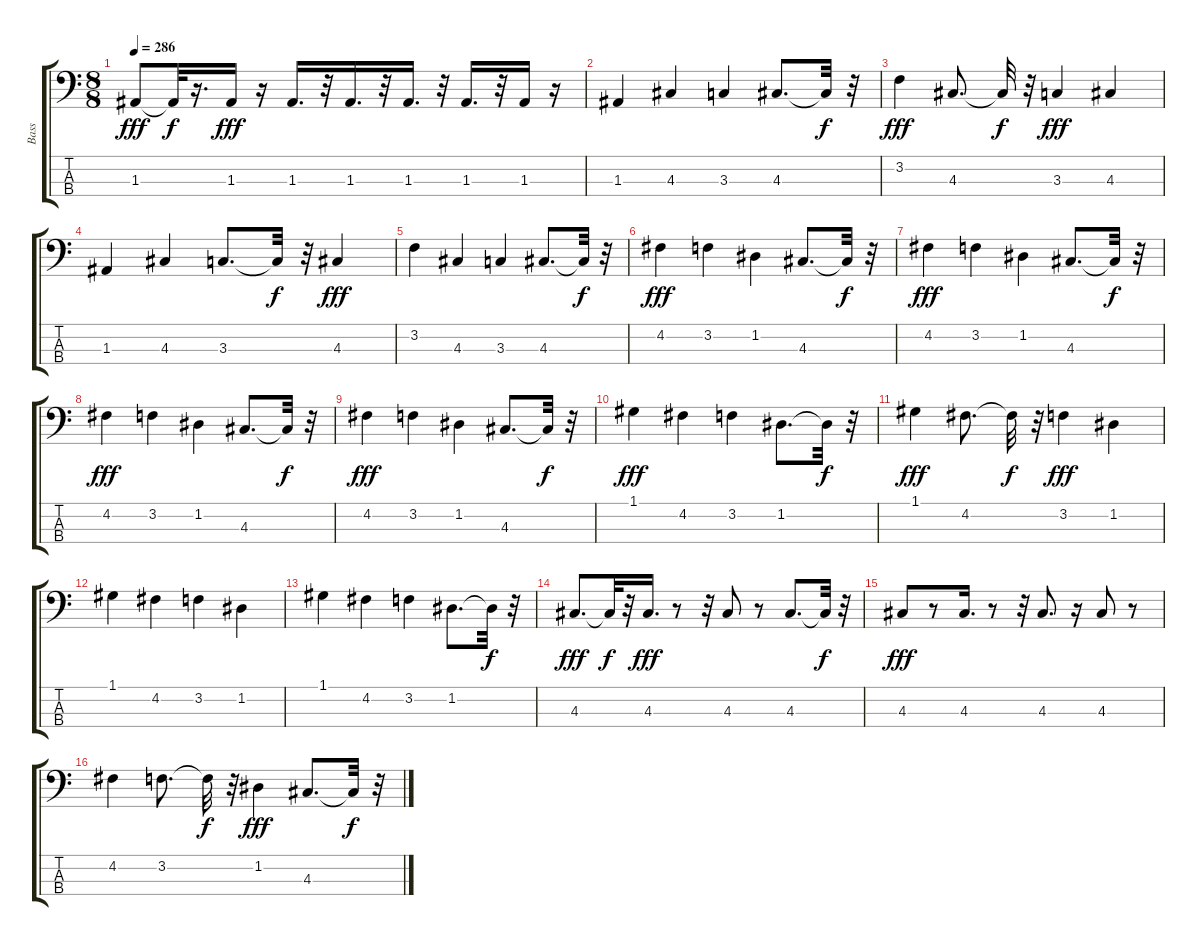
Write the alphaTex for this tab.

\track ("Bass" "Bass") {instrument electricbassfinger}
\staff {score tabs}
\tuning (G2 D2 A1 E1) {hide}
\ts (8 8)
\tempo 286
\clef f4
\ks c
1.3.8{dy fff} 1.3{t}.32{dy f} r.16{d} 1.3.16{dy fff} r.16 1.3.16{d} r.32 1.3.16{d} r.32 1.3.16{d} r.32 1.3.16{d} r.32 1.3.16 r.16 |
1.3.4 4.3.4 3.3.4 4.3.8{d} 4.3{t}.32{dy f} r.32 |
3.2.4{dy fff} 4.3.8{d} 4.3{t}.32{dy f} r.32 3.3.4{dy fff} 4.3.4 |
1.3.4 4.3.4 3.3.8{d} 3.3{t}.32{dy f} r.32 4.3.4{dy fff} |
3.2.4 4.3.4 3.3.4 4.3.8{d} 4.3{t}.32{dy f} r.32 |
4.2.4{dy fff} 3.2.4 1.2.4 4.3.8{d} 4.3{t}.32{dy f} r.32 |
4.2.4{dy fff} 3.2.4 1.2.4 4.3.8{d} 4.3{t}.32{dy f} r.32 |
4.2.4{dy fff} 3.2.4 1.2.4 4.3.8{d} 4.3{t}.32{dy f} r.32 |
4.2.4{dy fff} 3.2.4 1.2.4 4.3.8{d} 4.3{t}.32{dy f} r.32 |
1.1.4{dy fff} 4.2.4 3.2.4 1.2.8{d} 1.2{t}.32{dy f} r.32 |
1.1.4{dy fff} 4.2.8{d} 4.2{t}.32{dy f} r.32 3.2.4{dy fff} 1.2.4 |
1.1.4 4.2.4 3.2.4 1.2.4 |
1.1.4 4.2.4 3.2.4 1.2.8{d} 1.2{t}.32{dy f} r.32 |
4.3.8{d dy fff} 4.3{t}.32{dy f} r.32 4.3.16{d dy fff} r.8 r.32 4.3.8 r.8 4.3.8{d} 4.3{t}.32{dy f} r.32 |
4.3.8{dy fff} r.8 4.3.16{d} r.8 r.32 4.3.8{d} r.16 4.3.8 r.8 |
4.2.4 3.2.8{d} 3.2{t}.32{dy f} r.32 1.2.4{dy fff} 4.3.8{d} 4.3{t}.32{dy f} r.32
